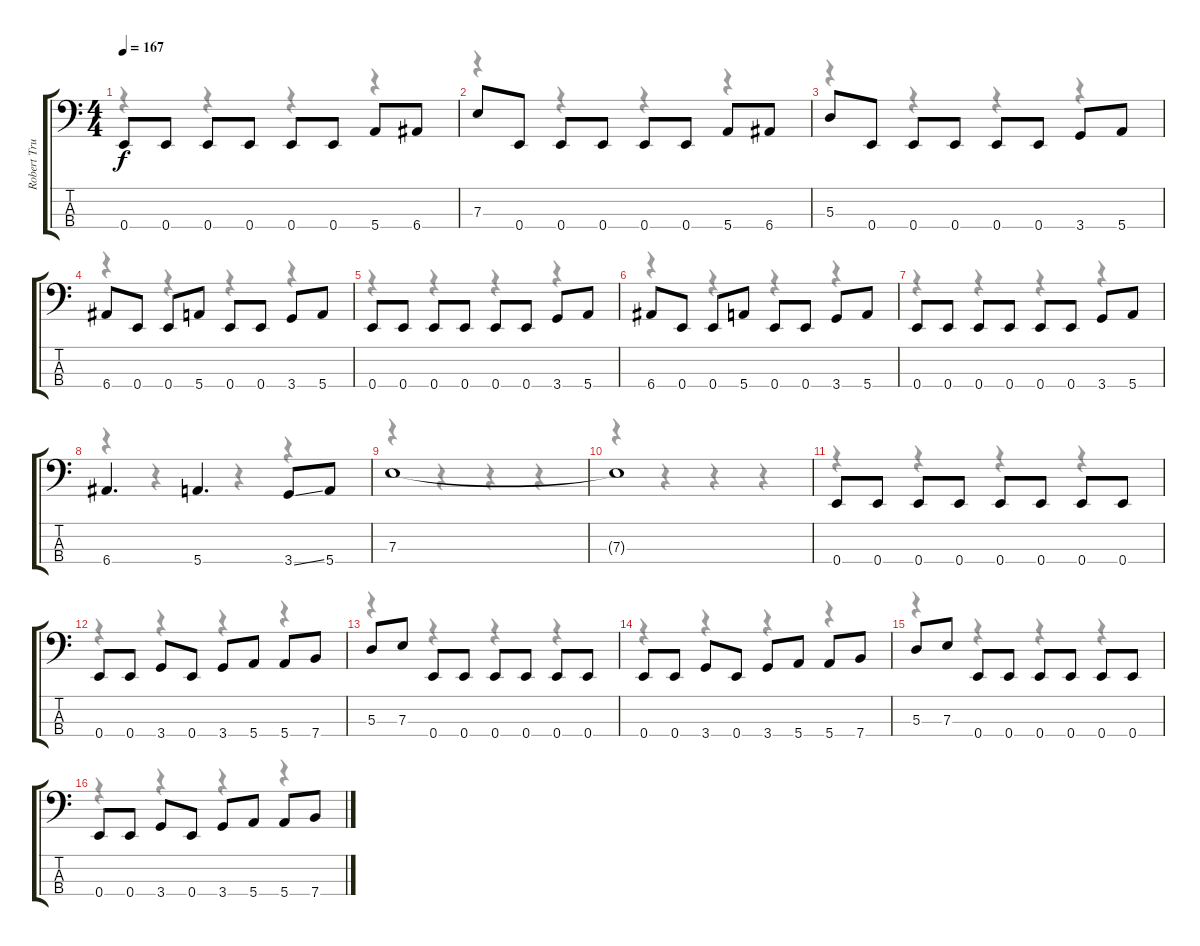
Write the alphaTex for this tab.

\track ("Robert Trujillo" "Robert Tru") {instrument electricbassfinger}
\staff {score tabs}
\tuning (G2 D2 A1 E1) {hide}
\voice
\ts (4 4)
\tempo 167
\clef f4
\ks c
0.4.8{dy f} 0.4.8 0.4.8 0.4.8 0.4.8 0.4.8 5.4.8 6.4.8 |
7.3.8 0.4.8 0.4.8 0.4.8 0.4.8 0.4.8 5.4.8 6.4.8 |
5.3.8 0.4.8 0.4.8 0.4.8 0.4.8 0.4.8 3.4.8 5.4.8 |
6.4.8 0.4.8 0.4.8 5.4.8 0.4.8 0.4.8 3.4.8 5.4.8 |
0.4.8 0.4.8 0.4.8 0.4.8 0.4.8 0.4.8 3.4.8 5.4.8 |
6.4.8 0.4.8 0.4.8 5.4.8 0.4.8 0.4.8 3.4.8 5.4.8 |
0.4.8 0.4.8 0.4.8 0.4.8 0.4.8 0.4.8 3.4.8 5.4.8 |
6.4.4{d} 5.4.4{d} 3.4{ss}.8 5.4.8 |
7.3.1 |
7.3{t}.1 |
0.4.8 0.4.8 0.4.8 0.4.8 0.4.8 0.4.8 0.4.8 0.4.8 |
0.4.8 0.4.8 3.4.8 0.4.8 3.4.8 5.4.8 5.4.8 7.4.8 |
5.3.8 7.3.8 0.4.8 0.4.8 0.4.8 0.4.8 0.4.8 0.4.8 |
0.4.8 0.4.8 3.4.8 0.4.8 3.4.8 5.4.8 5.4.8 7.4.8 |
5.3.8 7.3.8 0.4.8 0.4.8 0.4.8 0.4.8 0.4.8 0.4.8 |
0.4.8 0.4.8 3.4.8 0.4.8 3.4.8 5.4.8 5.4.8 7.4.8
\voice
\clef f4
\ottava regular
\simile none
\ks c
r.4{dy f} r.4 r.4 r.4 |
r.4 r.4 r.4 r.4 |
r.4 r.4 r.4 r.4 |
r.4 r.4 r.4 r.4 |
r.4 r.4 r.4 r.4 |
r.4 r.4 r.4 r.4 |
r.4 r.4 r.4 r.4 |
r.4 r.4 r.4 r.4 |
r.4 r.4 r.4 r.4 |
r.4 r.4 r.4 r.4 |
r.4 r.4 r.4 r.4 |
r.4 r.4 r.4 r.4 |
r.4 r.4 r.4 r.4 |
r.4 r.4 r.4 r.4 |
r.4 r.4 r.4 r.4 |
r.4 r.4 r.4 r.4
